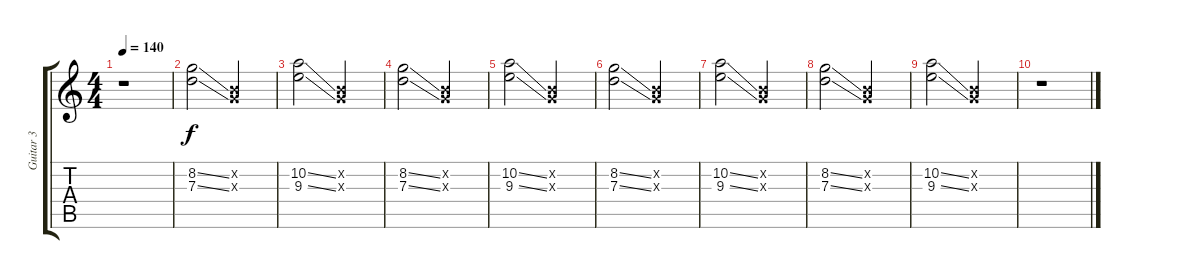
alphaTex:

\track ("Guitar 3" "Guitar 3") {instrument overdrivenguitar}
\staff {score tabs}
\tuning (E4 B3 G3 D3 A2 E2) {hide}
\ts (4 4)
\tempo 140
\clef g2
\ks c
r.1{dy f} |
(8.2{ss} 7.3{ss}).2{volume 8 balance 0} (0.2{x} 0.3{x}).2 |
(10.2{ss} 9.3{ss}).2{balance 16} (0.2{x} 0.3{x}).2 |
(8.2{ss} 7.3{ss}).2{balance 0} (0.2{x} 0.3{x}).2 |
(10.2{ss} 9.3{ss}).2{balance 16} (0.2{x} 0.3{x}).2 |
(8.2{ss} 7.3{ss}).2{balance 0} (0.2{x} 0.3{x}).2 |
(10.2{ss} 9.3{ss}).2{balance 16} (0.2{x} 0.3{x}).2 |
(8.2{ss} 7.3{ss}).2{balance 0} (0.2{x} 0.3{x}).2 |
(10.2{ss} 9.3{ss}).2{balance 16} (0.2{x} 0.3{x}).2 |
r.1
